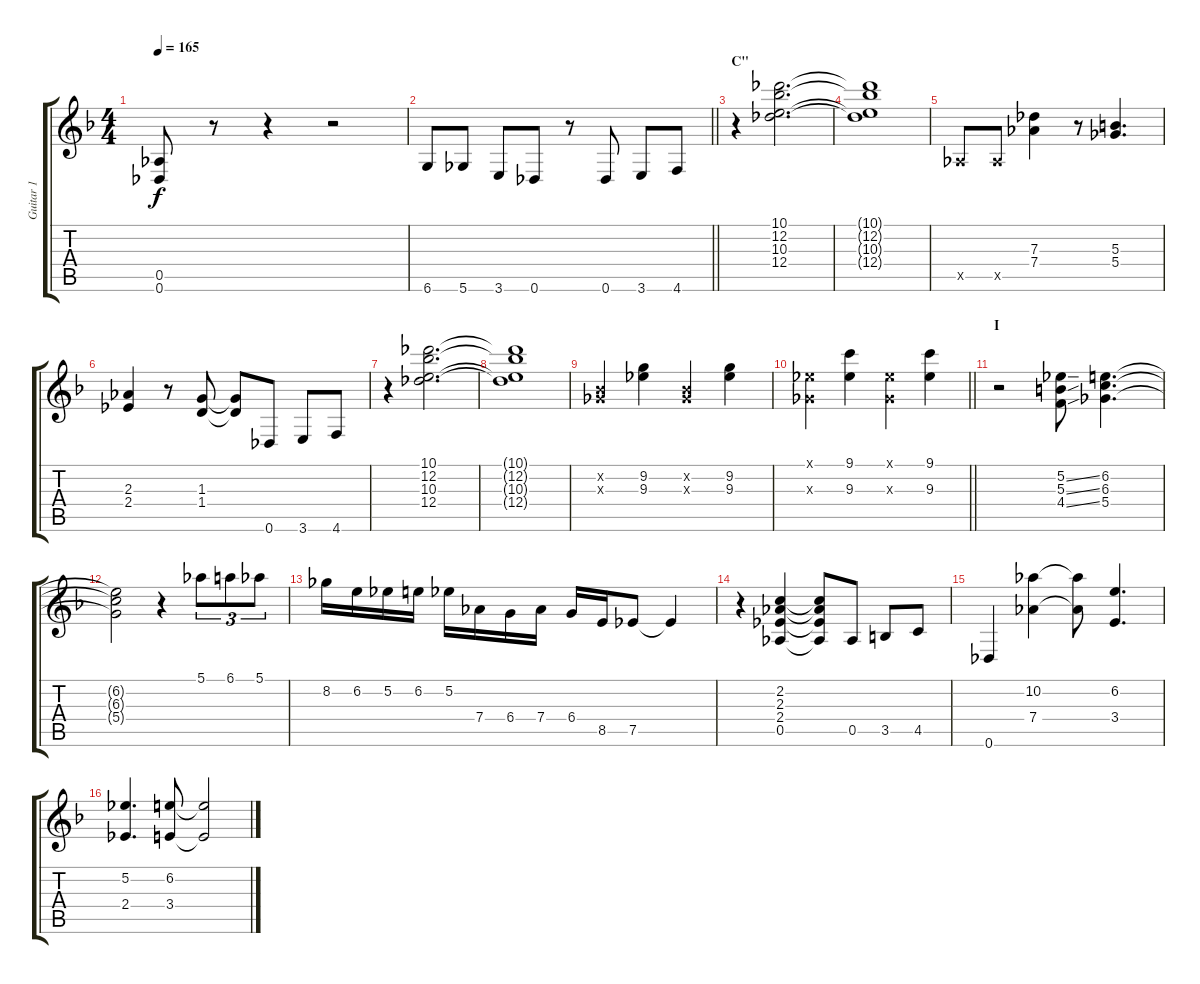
\track ("Guitar 1" "Guitar 1") {instrument distortionguitar}
\staff {score tabs}
\tuning (Eb4 Bb3 Gb3 Db3 Ab2 Db2) {hide}
\ts (4 4)
\tempo 165
\clef g2
\ks f
(0.5 0.6).8{dy f} r.8 r.4 r.2 |
\barLineRight lightlight
6.6.8 5.6.8 3.6.8 0.6.8 r.8 0.6.8 3.6.8 4.6.8 |
\section ("" "C\"")
r.4 (10.1 12.2 10.3 12.4).2{d} |
(10.1{t} 12.2{t} 10.3{t} 12.4{t}).1 |
0.5{x}.8 0.5{x}.8 (7.3 7.4).4 r.8 (5.3 5.4).4{d} |
(2.3 2.4).4 r.8 (1.3 1.4).8 (1.3{t} 1.4{t}).8 0.6.8 3.6.8 4.6.8 |
r.4 (10.1 12.2 10.3 12.4).2{d} |
(10.1{t} 12.2{t} 10.3{t} 12.4{t}).1 |
(0.2{x} 0.3{x}).4 (9.2 9.3).4 (0.2{x} 0.3{x}).4 (9.2 9.3).4 |
\barLineRight lightlight
(0.1{x} 0.3{x}).4 (9.1 9.3).4 (0.1{x} 0.3{x}).4 (9.1 9.3).4 |
\section ("" "I")
r.2{instrument electricguitarjazz} (5.2{ss} 5.3{ss} 4.4{ss}).8 (6.2 6.3 5.4).4{d} |
(6.2{t} 6.3{t} 5.4{t}).2 r.4 5.1.8{tu (3 2)} 6.1.8{tu (3 2)} 5.1.8{tu (3 2)} |
8.2.16 6.2.16 5.2.16 6.2.16 5.2.16 7.4.16 6.4.16 7.4.16 6.4.16 8.5.16 7.5.8 7.5{t}.4 |
r.4{instrument distortionguitar} (2.2 2.3 2.4 0.5).4 (2.2{t} 2.3{t} 2.4{t} 0.5{t}).8 0.5.8 3.5.8 4.5.8 |
0.6.4 (10.2 7.4).4 (10.2{t} 7.4{t}).8 (6.2 3.4).4{d} |
(5.2 2.4).4{d} (6.2 3.4).8 (6.2{t} 3.4{t}).2
